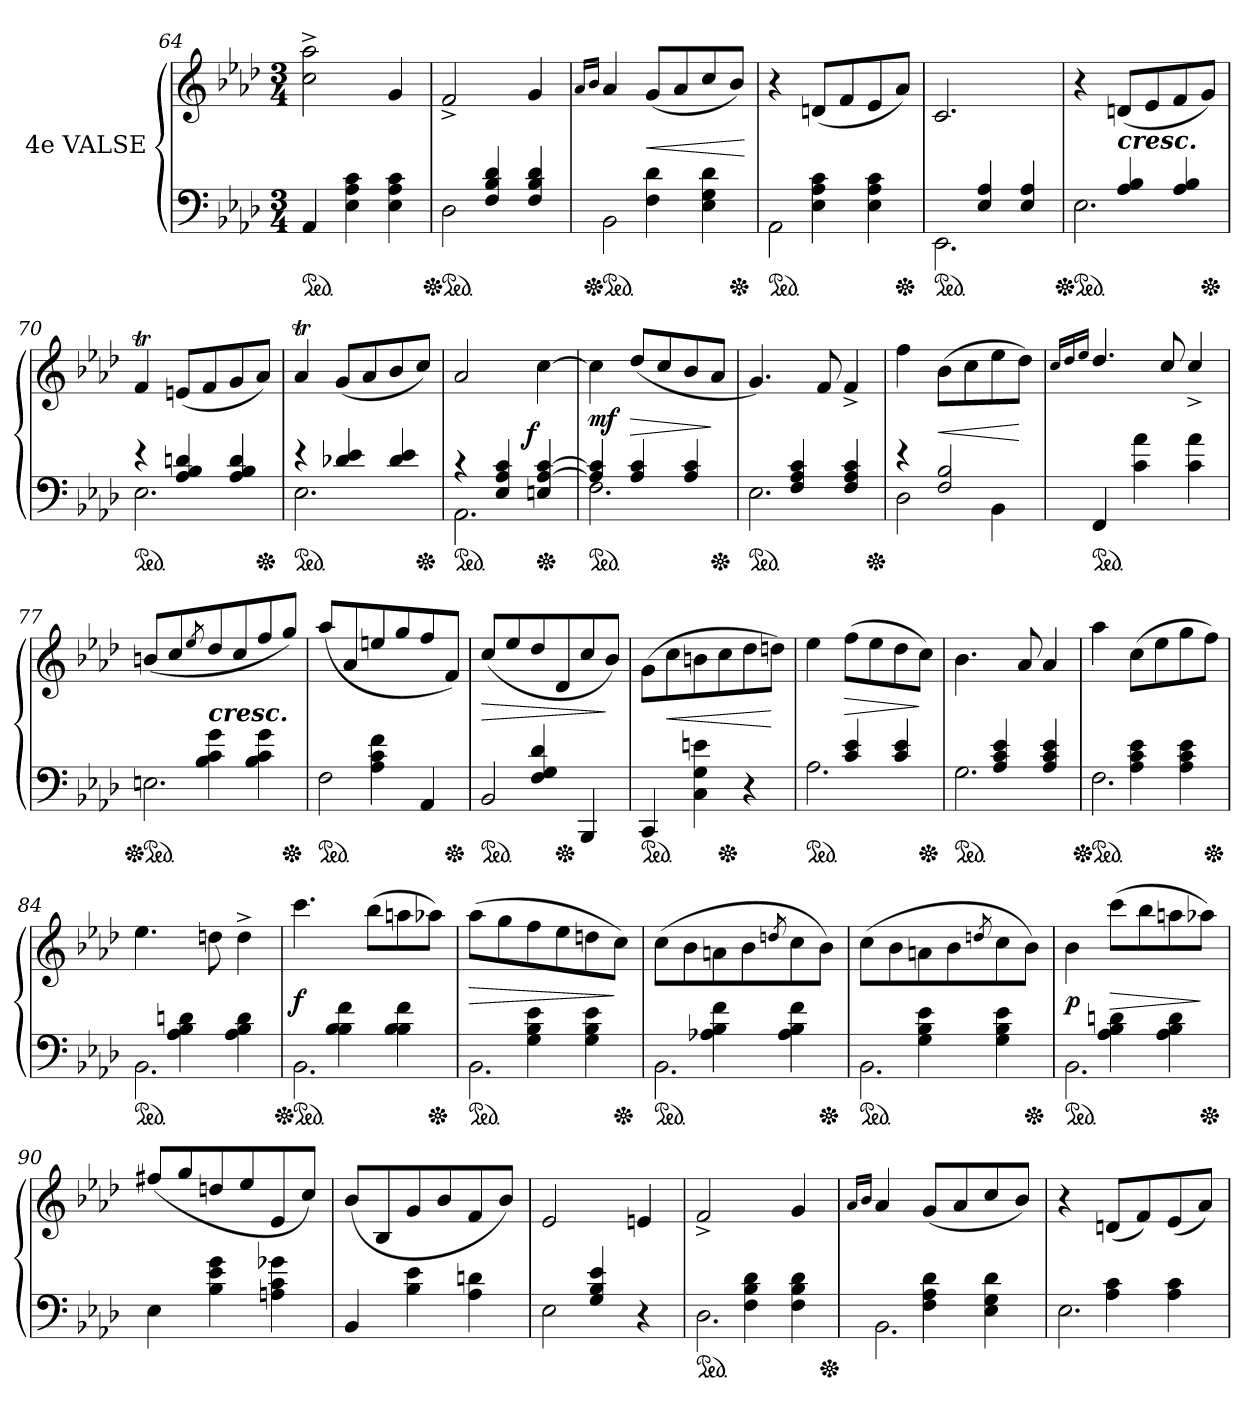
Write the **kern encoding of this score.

**kern	**kern	**dynam
*part1	*part1	*part1
*staff2	*staff1	*staff1/2
*I"4e VALSE	*	*
*clefF4	*clefG2	*
*k[b-e-a-d-]	*k[b-e-a-d-]	*
*M3/4	*M3/4	*
*ped	*	*
=64	=64	=64
4AA-	2cc^< 2aa-^<	.
4E- 4A- 4c	.	.
4E- 4A- 4c	4g	.
=65	=65	=65
*^	*	*
*Xped	*	*	*
*ped	*	*	*
4ryy	2D-	2f^<	.
4F/ 4B-/ 4d-/	.	.	.
4F/ 4B-/ 4d-/	4ryy	4g	.
=66	=66	=66	=66
.	.	16qa-LL	.
.	.	16qb-JJ	.
*Xped	*	*	*
*ped	*	*	*
4ryy	2BB-	4a-	.
4F\ 4d-\	.	(<8gL	<
.	.	8a-	.
4E-\ 4G\ 4d-\	4ryy	8cc	.
*Xped	*	*	*
.	.	8b-J)	.
*v	*v	*	*
.	.	[
=67	=67	=67
*^	*	*
*ped	*	*	*
4ryy	2AA-	4r	.
4E-\ 4A-\ 4c\	.	(<8dnL	.
.	.	8f	.
4E-\ 4A-\ 4c\	4ryy	8e-	.
*Xped	*	*	*
.	.	8a-J)	.
=68	=68	=68	=68
*ped	*	*	*
4ryy	2.EE-	2.c	.
4E- 4A-	.	.	.
4E- 4A-	.	.	.
=69	=69	=69	=69
*Xped	*	*	*
*ped	*	*	*
4ryy	2.E-	4r	.
!	!	!LO:TX:c:Bi:t=cresc.	!
4A- 4B-	.	(<8dnL	.
.	.	8e-	.
4A- 4B-	.	8f	.
*Xped	*	*	*
.	.	8gJ)	.
=70	=70	=70	=70
*ped	*	*	*
4re	2.E-	4fT	.
4A- 4B- 4dn	.	(<8enL	.
.	.	8f	.
4A- 4B- 4d	.	8g	.
*Xped	*	*	*
.	.	8a-J)	.
=71	=71	=71	=71
*ped	*	*	*
4re	2.E-	4a-T	.
4d-X 4e-	.	(<8gL	.
.	.	8a-	.
4d- 4e-	.	8b-	.
*Xped	*	*	*
.	.	8ccJ)	.
=72	=72	=72	=72
*ped	*	*	*
4r	2.AA-	2a-	.
4E- 4A- 4c	.	.	.
!	!	!	!LO:DY:rj
*Xped	*	*	*
4En [4A- [4c	.	[4cc	f
=73	=73	=73	=73
*ped	*	*	*
4A-] 4c]	2.F	4cc]	mf
4A- 4c	.	(<8dd-/L	>
.	.	8cc	.
4A- 4c	.	8b-	.
*Xped	*	*	*
.	.	8a-J	]
=74	=74	=74	=74
*ped	*	*	*
4ryy	2.E-	4.g)	.
4F 4A- 4c	.	.	.
.	.	8f	.
4F 4A- 4c	.	4f^<	.
*Xped	*	*	*
=75	=75	=75	=75
4re	2D-	4ff	.
2F 2B-	.	(>8b-L	<
.	.	8cc	.
.	4BB-	8ee-	.
.	.	8dd-J)	[
*v	*v	*	*
=76	=76	=76
.	16qqcc/LL	.
.	16qqdd-/	.
.	16qqee-/JJ	.
*ped	*	*
4FF	4.dd-/	.
4c\ 4a-\	.	.
.	8cc/	.
4c\ 4a-\	4cc^>/	.
=77	=77	=77
*^	*	*
*Xped	*	*	*
*ped	*	*	*
4ryy	2.En	(>8bnL	.
.	.	8cc	.
.	.	8qee-/	.
!	!	!LO:TX:c:Bi:t=cresc.	!
4B-\ 4c\ 4g\	.	8dd-/	.
.	.	8cc/	.
4B-\ 4c\ 4g\	.	8ff/	.
*Xped	*	*	*
.	.	8gg/J)	.
=78	=78	=78	=78
*ped	*	*	*
4ryy	2F	(>8aa-L	.
.	.	8a-	.
4A-\ 4c\ 4f\	.	8een/	.
.	.	8gg/	.
4ryy	4AA-/	8ff	.
*Xped	*	*	*
.	.	8fJ)	.
=79	=79	=79	=79
*ped	*	*	*
4ryy	2BB-/	(>8cc/L	>
.	.	8ee-	.
4F/ 4G/ 4d-/	.	8dd-	.
*Xped	*	*	*
.	.	8d-	.
4ryy	4BBB-/	8cc	.
.	.	8b-J)	]
*v	*v	*	*
=80	=80	=80
*ped	*	*
4CC	(>8gL	.
.	8cc	<
4C 4G 4en	8bn	.
*Xped	*	*
.	8cc	.
4r	8dd-	.
.	8ddnJ)	[
=81	=81	=81
*^	*	*
*ped	*	*	*
4ryy	2.A-	4ee-	.
4c 4e-	.	(>8ffL	>
.	.	8ee-	.
4c 4e-	.	8dd-	.
*Xped	*	*	*
.	.	8ccJ)	]
=82	=82	=82	=82
*ped	*	*	*
4ryy	2.G	4.b-\	.
4A- 4c 4e-	.	.	.
.	.	8a-/	.
4A- 4c 4e-	.	4a-/	.
=83	=83	=83	=83
*Xped	*	*	*
*ped	*	*	*
4ryy	2.F	4aa-	.
4A-\ 4c\ 4e-\	.	(>8ccL	.
.	.	8ee-	.
4A-\ 4c\ 4e-\	.	8gg	.
*Xped	*	*	*
.	.	8ffJ)	.
=84	=84	=84	=84
*ped	*	*	*
4ryy	2.BB-	4.ee-	.
4A-\ 4B-\ 4dn\	.	.	.
.	.	8ddn	.
4A-\ 4B-\ 4d\	.	4dd^<	.
=85	=85	=85	=85
*Xped	*	*	*
*ped	*	*	*
4ryy	2.BB-	4.ccc	f
4B-\ 4B-\ 4f\	.	.	.
.	.	(>8bb-L	.
4B-\ 4B-\ 4f\	.	8aan	.
*Xped	*	*	*
.	.	8aa-XJ)	.
=86	=86	=86	=86
*ped	*	*	*
4ryy	2.BB-	(>8aa-L	>
.	.	8gg	.
4G\ 4B-\ 4e-\	.	8ff	.
.	.	8ee-	.
4G\ 4B-\ 4e-\	.	8ddn	.
*Xped	*	*	*
.	.	8ccJ)	]
=87	=87	=87	=87
*ped	*	*	*
4ryy	2.BB-	(>8ccL	.
.	.	8b-	.
4A-X\ 4B-\ 4f\	.	8an	.
.	.	8b-	.
.	.	8qddn	.
4A-\ 4B-\ 4f\	.	8cc	.
*Xped	*	*	*
.	.	8b-J)	.
=88	=88	=88	=88
*ped	*	*	*
4ryy	2.BB-	(>8ccL	.
.	.	8b-	.
4G\ 4B-\ 4e-\	.	8an	.
.	.	8b-	.
.	.	8qddn	.
4G\ 4B-\ 4e-\	.	8cc	.
*Xped	*	*	*
.	.	8b-J)	.
=89	=89	=89	=89
*ped	*	*	*
4ryy	2.BB-	4b-	p
4A-\ 4B-\ 4dn\	.	(>8cccL	>
.	.	8bb-	.
4A-\ 4B-\ 4d\	.	8aan	.
*Xped	*	*	*
.	.	8aa-XJ)	]
*v	*v	*	*
=90	=90	=90
4E-	(<8ff#X/L	.
.	8gg	.
4B- 4e- 4g	8ddn	.
.	8ee-	.
4An 4c 4g-X	8e-	.
.	8ccJ)	.
=91	=91	=91
4BB-	(<8b-/L	.
.	8B-	.
4B- 4e-	8g	.
.	8b-	.
4A- 4dn	8f	.
.	8b-J)	.
=92	=92	=92
*^	*	*
4ryy	2E-	2e-	.
4G 4B- 4e-	.	.	.
4ryy	4r	4en	.
=93	=93	=93	=93
*ped	*	*	*
4ryy	2.D-	2f^<	.
4F\ 4B-\ 4d-\	.	.	.
4F\ 4B-\ 4d-\	.	4g	.
*Xped	*	*	*
=94	=94	=94	=94
.	.	16qa-LL	.
.	.	16qb-JJ	.
4ryy	2.BB-	4a-	.
4F\ 4A-\ 4d-\	.	(<8gL	.
.	.	8a-	.
4E-\ 4G\ 4d-\	.	8cc	.
.	.	8b-J)	.
=95	=95	=95	=95
4ryy	2.E-	4r	.
4A-\ 4c\	.	(<8dnL	.
.	.	8f)	.
4A-\ 4c\	.	(<8e-	.
.	.	8a-J)	.
*v	*v	*	*
=	=	=
*-	*-	*-
